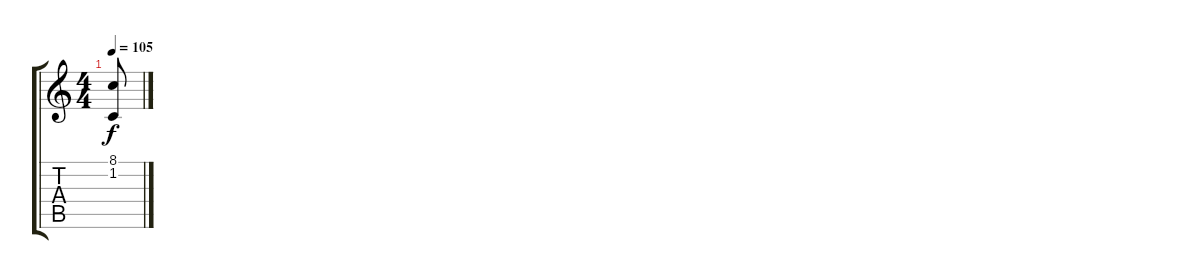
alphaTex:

\track "" {solo instrument lead2sawtooth}
\staff {score tabs}
\tuning (E4 B3 G3 D3 A2 E2) {hide}
\ts (4 4)
\tempo 105
\clef g2
\ks c
(8.1{t} 1.2{t}).8{dy f}
